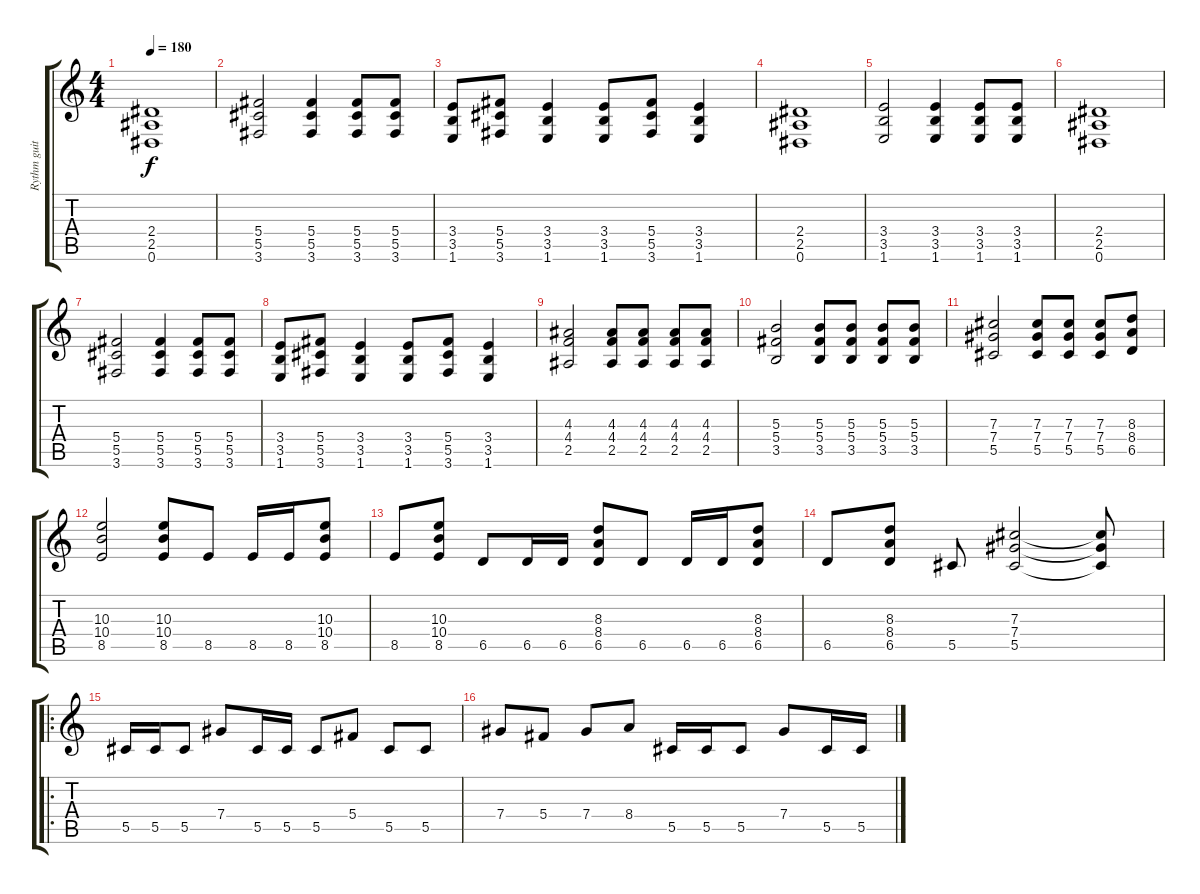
\track ("Rythm guitar Eb" "Rythm guit") {instrument distortionguitar}
\staff {score tabs}
\tuning (Eb4 Bb3 Gb3 Db3 Ab2 Eb2) {hide}
\ts (4 4)
\tempo 180
\clef g2
\ks c
(2.4 2.5 0.6).1{dy f} |
(5.4 5.5 3.6).2 (5.4 5.5 3.6).4 (5.4 5.5 3.6).8 (5.4 5.5 3.6).8 |
(3.4 3.5 1.6).8 (5.4 5.5 3.6).8 (3.4 3.5 1.6).4 (3.4 3.5 1.6).8 (5.4 5.5 3.6).8 (3.4 3.5 1.6).4 |
(2.4 2.5 0.6).1 |
(3.4 3.5 1.6).2 (3.4 3.5 1.6).4 (3.4 3.5 1.6).8 (3.4 3.5 1.6).8 |
(2.4 2.5 0.6).1 |
(5.4 5.5 3.6).2 (5.4 5.5 3.6).4 (5.4 5.5 3.6).8 (5.4 5.5 3.6).8 |
(3.4 3.5 1.6).8 (5.4 5.5 3.6).8 (3.4 3.5 1.6).4 (3.4 3.5 1.6).8 (5.4 5.5 3.6).8 (3.4 3.5 1.6).4 |
(4.3 4.4 2.5).2 (4.3 4.4 2.5).8 (4.3 4.4 2.5).8 (4.3 4.4 2.5).8 (4.3 4.4 2.5).8 |
(5.3 5.4 3.5).2 (5.3 5.4 3.5).8 (5.3 5.4 3.5).8 (5.3 5.4 3.5).8 (5.3 5.4 3.5).8 |
(7.3 7.4 5.5).2 (7.3 7.4 5.5).8 (7.3 7.4 5.5).8 (7.3 7.4 5.5).8 (8.3 8.4 6.5).8 |
(10.3 10.4 8.5).2 (10.3 10.4 8.5).8 8.5.8 8.5.16 8.5.16 (10.3 10.4 8.5).8 |
8.5.8 (10.3 10.4 8.5).8 6.5.8 6.5.16 6.5.16 (8.3 8.4 6.5).8 6.5.8 6.5.16 6.5.16 (8.3 8.4 6.5).8 |
6.5.8 (8.3 8.4 6.5).8 5.5.8 (7.3 7.4 5.5).2 (7.3{t} 7.4{t} 5.5{t}).8 |
\ro
5.5.16 5.5.16 5.5.8 7.4.8 5.5.16 5.5.16 5.5.8 5.4.8 5.5.8 5.5.8 |
7.4.8 5.4.8 7.4.8 8.4.8 5.5.16 5.5.16 5.5.8 7.4.8 5.5.16 5.5.16
